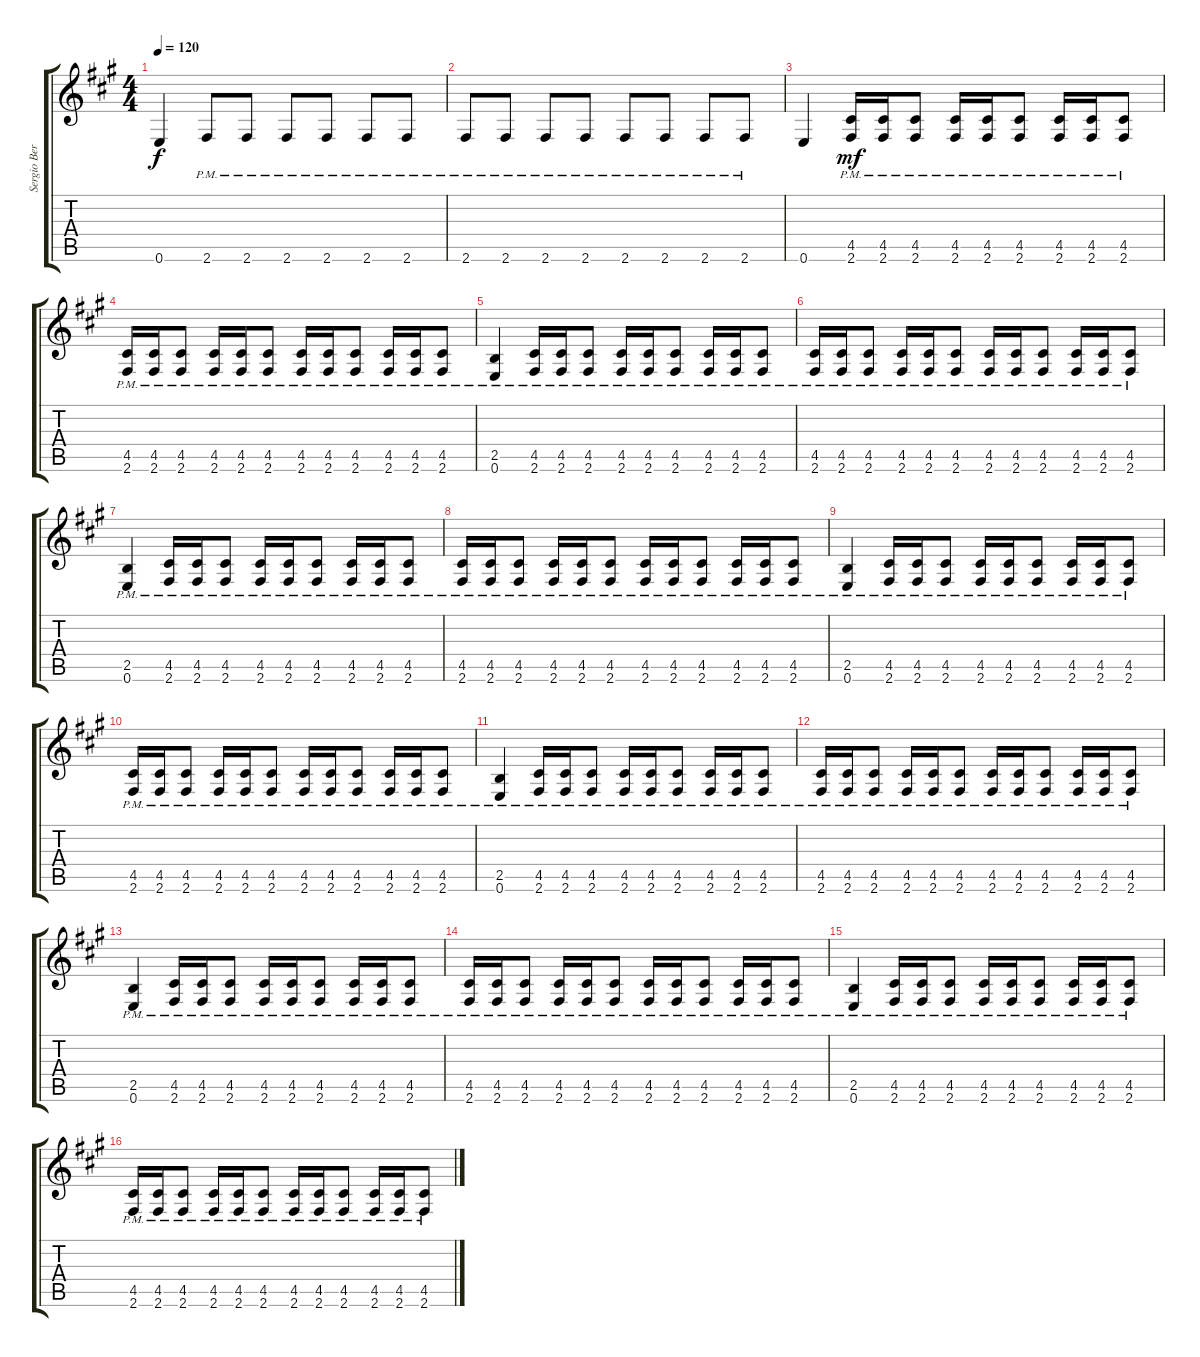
\track ("Sergio Berdichevsky" "Sergio Ber") {instrument distortionguitar}
\staff {score tabs}
\tuning (E4 B3 G3 D3 A2 E2) {hide}
\ts (4 4)
\tempo 120
\clef g2
\ks a
0.6.4{dy f} 2.6{pm}.8 2.6{pm}.8 2.6{pm}.8 2.6{pm}.8 2.6{pm}.8 2.6{pm}.8 |
2.6{pm}.8 2.6{pm}.8 2.6{pm}.8 2.6{pm}.8 2.6{pm}.8 2.6{pm}.8 2.6{pm}.8 2.6{pm}.8 |
0.6.4 (4.5 2.6{pm}).16{dy mf} (4.5 2.6{pm}).16 (4.5 2.6{pm}).8 (4.5 2.6{pm}).16 (4.5 2.6{pm}).16 (4.5 2.6{pm}).8 (4.5 2.6{pm}).16 (4.5 2.6{pm}).16 (4.5 2.6{pm}).8 |
(4.5 2.6{pm}).16 (4.5 2.6{pm}).16 (4.5 2.6{pm}).8 (4.5 2.6{pm}).16 (4.5 2.6{pm}).16 (4.5 2.6{pm}).8 (4.5 2.6{pm}).16 (4.5 2.6{pm}).16 (4.5 2.6{pm}).8 (4.5 2.6{pm}).16 (4.5 2.6{pm}).16 (4.5 2.6{pm}).8 |
(2.5 0.6{pm}).4 (4.5 2.6{pm}).16 (4.5 2.6{pm}).16 (4.5 2.6{pm}).8 (4.5 2.6{pm}).16 (4.5 2.6{pm}).16 (4.5 2.6{pm}).8 (4.5 2.6{pm}).16 (4.5 2.6{pm}).16 (4.5 2.6{pm}).8 |
(4.5 2.6{pm}).16 (4.5 2.6{pm}).16 (4.5 2.6{pm}).8 (4.5 2.6{pm}).16 (4.5 2.6{pm}).16 (4.5 2.6{pm}).8 (4.5 2.6{pm}).16 (4.5 2.6{pm}).16 (4.5 2.6{pm}).8 (4.5 2.6{pm}).16 (4.5 2.6{pm}).16 (4.5 2.6{pm}).8 |
(2.5 0.6{pm}).4 (4.5 2.6{pm}).16 (4.5 2.6{pm}).16 (4.5 2.6{pm}).8 (4.5 2.6{pm}).16 (4.5 2.6{pm}).16 (4.5 2.6{pm}).8 (4.5 2.6{pm}).16 (4.5 2.6{pm}).16 (4.5 2.6{pm}).8 |
(4.5 2.6{pm}).16 (4.5 2.6{pm}).16 (4.5 2.6{pm}).8 (4.5 2.6{pm}).16 (4.5 2.6{pm}).16 (4.5 2.6{pm}).8 (4.5 2.6{pm}).16 (4.5 2.6{pm}).16 (4.5 2.6{pm}).8 (4.5 2.6{pm}).16 (4.5 2.6{pm}).16 (4.5 2.6{pm}).8 |
(2.5 0.6{pm}).4 (4.5 2.6{pm}).16 (4.5 2.6{pm}).16 (4.5 2.6{pm}).8 (4.5 2.6{pm}).16 (4.5 2.6{pm}).16 (4.5 2.6{pm}).8 (4.5 2.6{pm}).16 (4.5 2.6{pm}).16 (4.5 2.6{pm}).8 |
(4.5 2.6{pm}).16 (4.5 2.6{pm}).16 (4.5 2.6{pm}).8 (4.5 2.6{pm}).16 (4.5 2.6{pm}).16 (4.5 2.6{pm}).8 (4.5 2.6{pm}).16 (4.5 2.6{pm}).16 (4.5 2.6{pm}).8 (4.5 2.6{pm}).16 (4.5 2.6{pm}).16 (4.5 2.6{pm}).8 |
(2.5 0.6{pm}).4 (4.5 2.6{pm}).16 (4.5 2.6{pm}).16 (4.5 2.6{pm}).8 (4.5 2.6{pm}).16 (4.5 2.6{pm}).16 (4.5 2.6{pm}).8 (4.5 2.6{pm}).16 (4.5 2.6{pm}).16 (4.5 2.6{pm}).8 |
(4.5 2.6{pm}).16 (4.5 2.6{pm}).16 (4.5 2.6{pm}).8 (4.5 2.6{pm}).16 (4.5 2.6{pm}).16 (4.5 2.6{pm}).8 (4.5 2.6{pm}).16 (4.5 2.6{pm}).16 (4.5 2.6{pm}).8 (4.5 2.6{pm}).16 (4.5 2.6{pm}).16 (4.5 2.6{pm}).8 |
(2.5 0.6{pm}).4 (4.5 2.6{pm}).16 (4.5 2.6{pm}).16 (4.5 2.6{pm}).8 (4.5 2.6{pm}).16 (4.5 2.6{pm}).16 (4.5 2.6{pm}).8 (4.5 2.6{pm}).16 (4.5 2.6{pm}).16 (4.5 2.6{pm}).8 |
(4.5 2.6{pm}).16 (4.5 2.6{pm}).16 (4.5 2.6{pm}).8 (4.5 2.6{pm}).16 (4.5 2.6{pm}).16 (4.5 2.6{pm}).8 (4.5 2.6{pm}).16 (4.5 2.6{pm}).16 (4.5 2.6{pm}).8 (4.5 2.6{pm}).16 (4.5 2.6{pm}).16 (4.5 2.6{pm}).8 |
(2.5 0.6{pm}).4 (4.5 2.6{pm}).16 (4.5 2.6{pm}).16 (4.5 2.6{pm}).8 (4.5 2.6{pm}).16 (4.5 2.6{pm}).16 (4.5 2.6{pm}).8 (4.5 2.6{pm}).16 (4.5 2.6{pm}).16 (4.5 2.6{pm}).8 |
(4.5 2.6{pm}).16 (4.5 2.6{pm}).16 (4.5 2.6{pm}).8 (4.5 2.6{pm}).16 (4.5 2.6{pm}).16 (4.5 2.6{pm}).8 (4.5 2.6{pm}).16 (4.5 2.6{pm}).16 (4.5 2.6{pm}).8 (4.5 2.6{pm}).16 (4.5 2.6{pm}).16 (4.5 2.6{pm}).8
